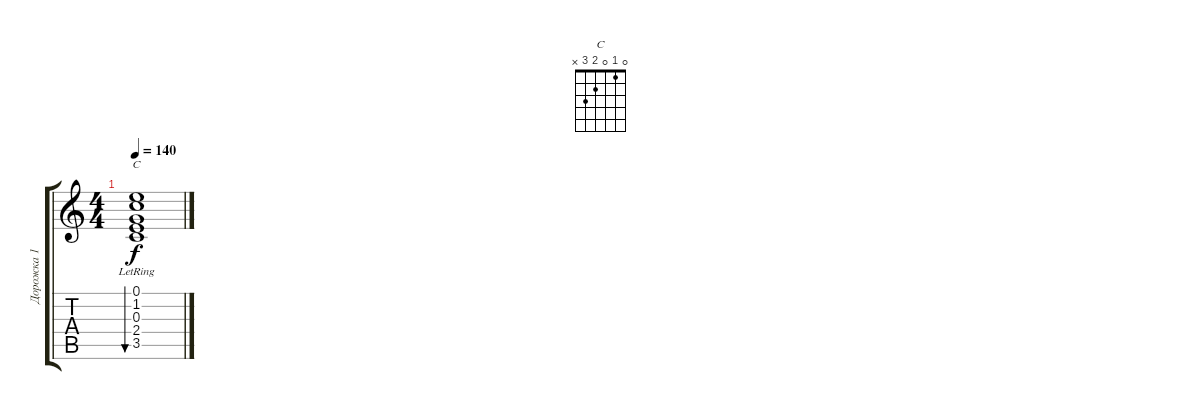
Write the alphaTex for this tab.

\track ("Дорожка 1" "Дорожка 1") {instrument acousticguitarsteel}
\staff {score tabs}
\tuning (E4 B3 G3 D3 A2 E2) {hide}
\chord ("C" 0 1 0 2 3 x)
\ts (4 4)
\tempo 140
\clef g2
\ks c
(0.1 1.2 0.3{lr} 2.4 3.5).1{bu 60 ch "C" dy f}
